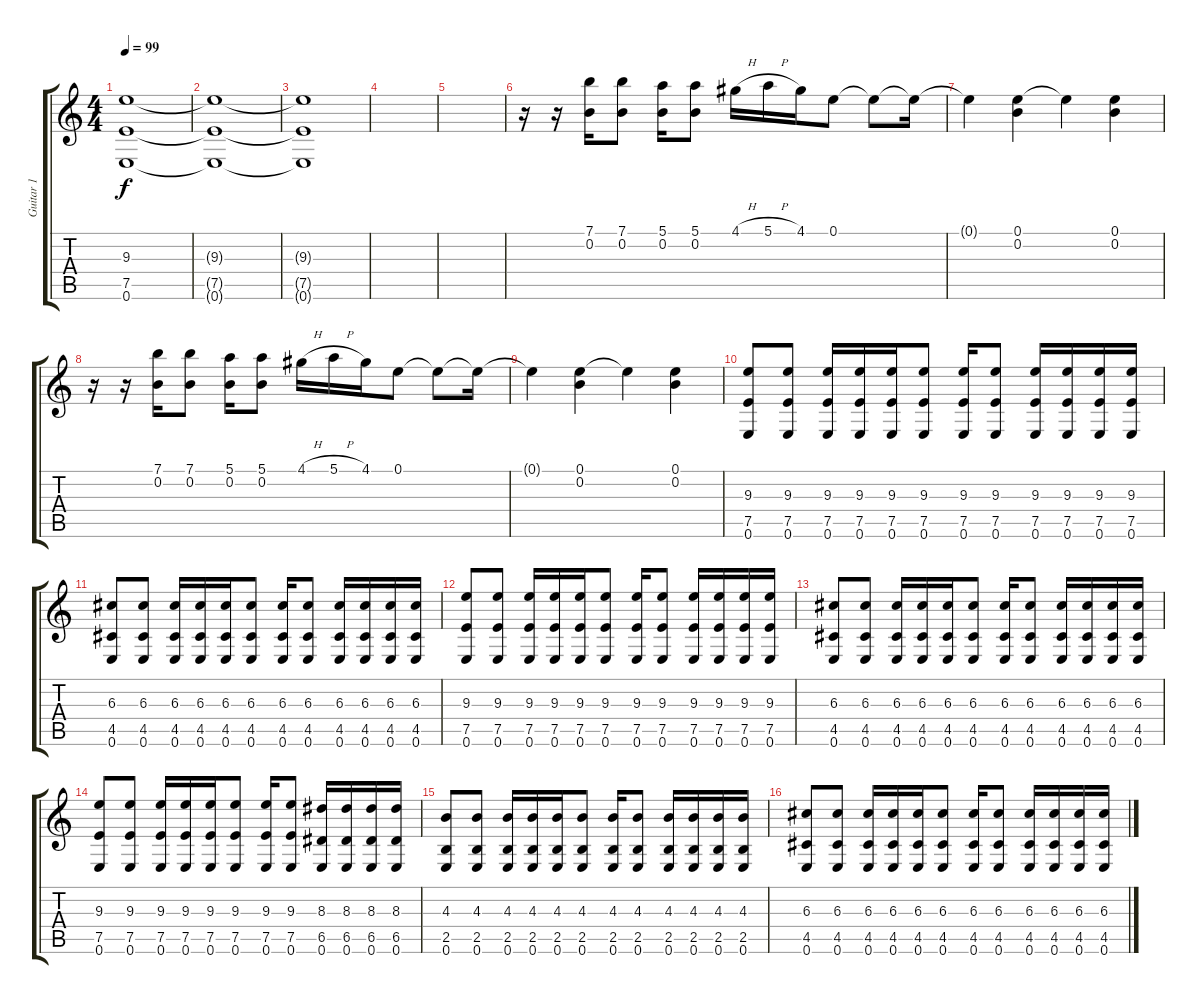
\track ("Guitar 1" "Guitar 1") {instrument acousticguitarsteel}
\staff {score tabs}
\tuning (E4 B3 G3 D3 A2 E2) {hide}
\ts (4 4)
\tempo 99
\clef g2
\ks c
(9.3 7.5 0.6).1{dy f} |
(9.3{t} 7.5{t} 0.6{t}).1 |
(9.3{t} 7.5{t} 0.6{t}).1 |
|
|
r.16 r.16 (7.1 0.2).16 (7.1 0.2).8 (5.1 0.2).16 (5.1 0.2).8 4.1{h}.16 5.1{h}.16 4.1.16 0.1.8 0.1{t}.8 0.1{t}.16 |
0.1{t}.4 (0.1 0.2).4 0.1{t}.4 (0.1 0.2).4 |
r.16 r.16 (7.1 0.2).16 (7.1 0.2).8 (5.1 0.2).16 (5.1 0.2).8 4.1{h}.16 5.1{h}.16 4.1.16 0.1.8 0.1{t}.8 0.1{t}.16 |
0.1{t}.4 (0.1 0.2).4 0.1{t}.4 (0.1 0.2).4 |
(9.3 7.5 0.6).8 (9.3 7.5 0.6).8 (9.3 7.5 0.6).16 (9.3 7.5 0.6).16 (9.3 7.5 0.6).16 (9.3 7.5 0.6).8 (9.3 7.5 0.6).16 (9.3 7.5 0.6).8 (9.3 7.5 0.6).16 (9.3 7.5 0.6).16 (9.3 7.5 0.6).16 (9.3 7.5 0.6).16 |
(6.3 4.5 0.6).8 (6.3 4.5 0.6).8 (6.3 4.5 0.6).16 (6.3 4.5 0.6).16 (6.3 4.5 0.6).16 (6.3 4.5 0.6).8 (6.3 4.5 0.6).16 (6.3 4.5 0.6).8 (6.3 4.5 0.6).16 (6.3 4.5 0.6).16 (6.3 4.5 0.6).16 (6.3 4.5 0.6).16 |
(9.3 7.5 0.6).8 (9.3 7.5 0.6).8 (9.3 7.5 0.6).16 (9.3 7.5 0.6).16 (9.3 7.5 0.6).16 (9.3 7.5 0.6).8 (9.3 7.5 0.6).16 (9.3 7.5 0.6).8 (9.3 7.5 0.6).16 (9.3 7.5 0.6).16 (9.3 7.5 0.6).16 (9.3 7.5 0.6).16 |
(6.3 4.5 0.6).8 (6.3 4.5 0.6).8 (6.3 4.5 0.6).16 (6.3 4.5 0.6).16 (6.3 4.5 0.6).16 (6.3 4.5 0.6).8 (6.3 4.5 0.6).16 (6.3 4.5 0.6).8 (6.3 4.5 0.6).16 (6.3 4.5 0.6).16 (6.3 4.5 0.6).16 (6.3 4.5 0.6).16 |
(9.3 7.5 0.6).8 (9.3 7.5 0.6).8 (9.3 7.5 0.6).16 (9.3 7.5 0.6).16 (9.3 7.5 0.6).16 (9.3 7.5 0.6).8 (9.3 7.5 0.6).16 (9.3 7.5 0.6).8 (8.3 6.5 0.6).16 (8.3 6.5 0.6).16 (8.3 6.5 0.6).16 (8.3 6.5 0.6).16 |
(4.3 2.5 0.6).8 (4.3 2.5 0.6).8 (4.3 2.5 0.6).16 (4.3 2.5 0.6).16 (4.3 2.5 0.6).16 (4.3 2.5 0.6).8 (4.3 2.5 0.6).16 (4.3 2.5 0.6).8 (4.3 2.5 0.6).16 (4.3 2.5 0.6).16 (4.3 2.5 0.6).16 (4.3 2.5 0.6).16 |
(6.3 4.5 0.6).8 (6.3 4.5 0.6).8 (6.3 4.5 0.6).16 (6.3 4.5 0.6).16 (6.3 4.5 0.6).16 (6.3 4.5 0.6).8 (6.3 4.5 0.6).16 (6.3 4.5 0.6).8 (6.3 4.5 0.6).16 (6.3 4.5 0.6).16 (6.3 4.5 0.6).16 (6.3 4.5 0.6).16
